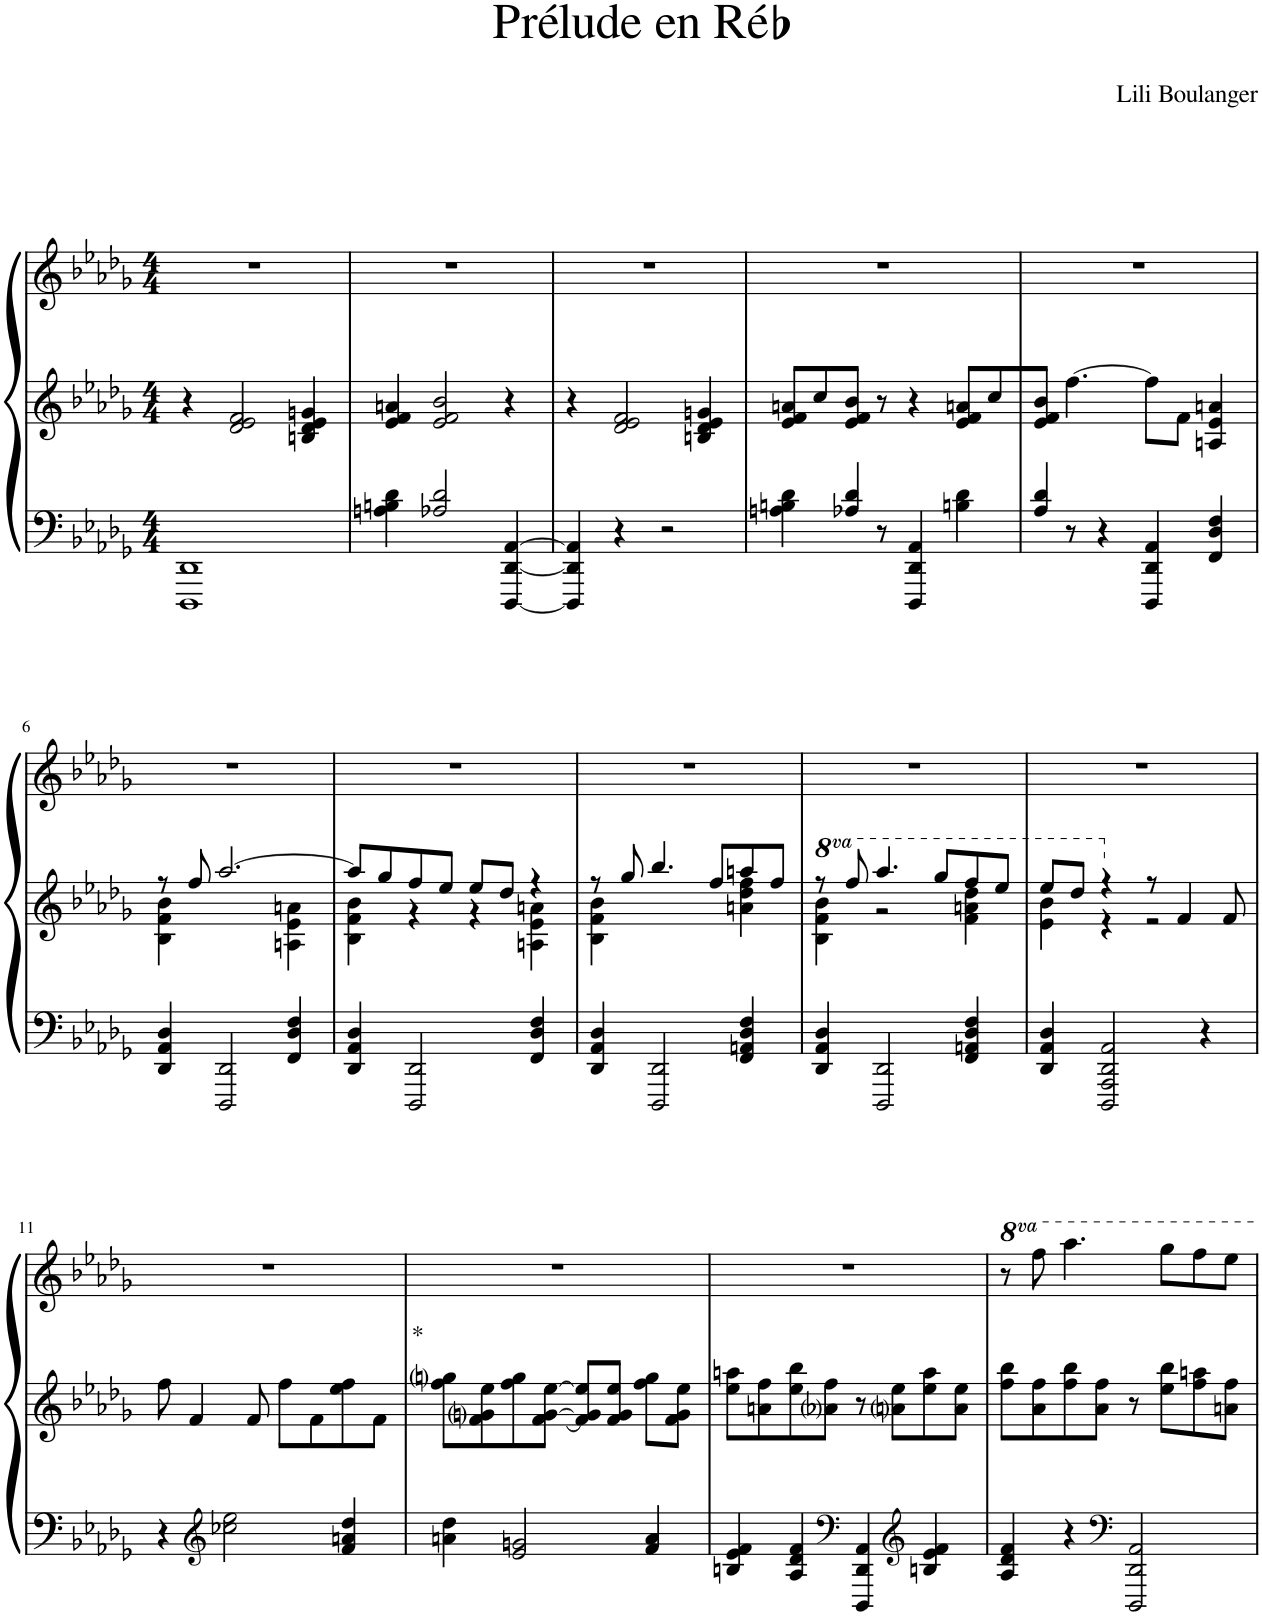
**kern	**kern	**kern
*part1	*part1	*part1
*staff3	*staff2	*staff1
*I"Piano	*	*
*I'Pno.	*	*
*clefF4	*clefG2	*clefG2
*k[b-e-a-d-g-]	*k[b-e-a-d-g-]	*k[b-e-a-d-g-]
*M4/4	*M4/4	*M4/4
=1	=1	=1
1DDD- 1DD-	4r	1r
.	2d-/ 2e-/ 2f/	.
.	4Bn/ 4d-/ 4e-/ 4gn/	.
=2	=2	=2
4An\ 4Bn\ 4d-\	4e-/ 4f/ 4an/	1r
2A-X/ 2d-/	2e-/ 2f/ 2b-/	.
[4DDD-/ [4DD-/ [4AA-/	4r	.
=3	=3	=3
4DDD-/] 4DD-/] 4AA-/]	4r	1r
4r	2d-/ 2e-/ 2f/	.
2r	.	.
.	4Bn/ 4d-/ 4e-/ 4gn/	.
=4	=4	=4
4An\ 4Bn\ 4d-\	8e-/ 8f/ 8an/L	1r
.	8cc/	.
8A-X/ 8d-/	8e-/ 8f/ 8b-/J	.
8r	8r	.
4DDD-/ 4DD-/ 4AA-/	4r	.
4Bn\ 4d-\	8e-/ 8f/ 8an/L	.
.	8cc/	.
=5	=5	=5
8A-/ 8d-/	8e-/ 8f/ 8b-/J	1r
8r	[4.ff\	.
4r	.	.
4DDD-/ 4DD-/ 4AA-/	8ff\L]	.
.	8f\J	.
4FF/ 4D-/ 4F/	4An/ 4e-/ 4an/	.
!!LO:LB:g=z
=6	=6	=6
*	*^	*
4DD-/ 4AA-/ 4D-/	8r	4B-\ 4f\ 4b-\	1r
.	8ff/	.	.
2DDD-/ 2DD-/	[2.aa-/	2ryy	.
4FF/ 4D-/ 4F/	.	4An\ 4e-\ 4an\	.
=7	=7	=7	=7
4DD-/ 4AA-/ 4D-/	8aa-/L]	4B-\ 4f\ 4b-\	1r
.	8gg-/	.	.
2DDD-/ 2DD-/	8ff/	4r	.
.	8ee-/J	.	.
.	8ee-/L	4r	.
.	8dd-/J	.	.
4FF/ 4D-/ 4F/	4r	4An\ 4e-\ 4an\	.
=8	=8	=8	=8
4DD-/ 4AA-/ 4D-/	8r	4B-\ 4f\ 4b-\	1r
.	8gg-/	.	.
2DDD-/ 2DD-/	4.bb-/	4ryy	.
.	.	4ryy	.
.	8ff/L	.	.
4FF/ 4AAn/ 4D-/ 4F/	8aan/	4an\ 4dd-\ 4ff\	.
.	8ff/J	.	.
=9	=9	=9	=9
*	*8va	*	*
4DD-/ 4AA-/ 4D-/	8r	4b-\ 4ff\ 4bb-\	1r
.	8fff/	.	.
2DDD-/ 2DD-/	4.aaa-/	2r	.
.	8ggg-/L	.	.
4FF/ 4AAn/ 4D-/ 4F/	8fff/	4ff\ 4aan\ 4ddd-\	.
.	8eee-/J	.	.
=10	=10	=10	=10
4DD-/ 4AA-/ 4D-/	8eee-/L	4ee-\ 4bb-\	1r
.	8ddd-/J	.	.
*	*X8va	*	*
2DDD-/ 2AAA-/ 2DD-/ 2AA-/	4r	4r	.
.	8r	2r	.
.	4f/	.	.
4r	.	.	.
.	8f/	.	.
*	*v	*v	*
!!LO:LB:g=z
=11	=11	=11
4r	8ff\	1r
.	4f/	.
*clefG2	*	*
2cc-X\ 2ee-\	.	.
.	8f/	.
.	8ff\L	.
.	8f\	.
4f/ 4an/ 4dd-/	8ee-\ 8ff\	.
.	8f\J	.
=12	=12	=12
!	!LO:TX:a:t=*	!
4an\ 4dd-\	8ff\ 8ggni\L	1r
.	8f\ 8gni\ 8ee-\	.
2e-/ 2gn/	8ff\ 8gg\	.
.	[8f\ [8g\ [8ee-\J	.
.	8f/] 8g/] 8ee-/]L	.
.	8f/ 8g/ 8ee-/J	.
4f/ 4a/	8ff\ 8gg\L	.
.	8f\ 8g\ 8ee-\J	.
=13	=13	=13
4Bn/ 4e-/ 4f/	8ee-\ 8aan\L	1r
.	8an\ 8ff\	.
4A-/ 4d-/ 4f/	8ee-\ 8bb-\	.
.	8a-i\ 8ff\J	.
*clefF4	*	*
4DDD-/ 4DD-/ 4AA-/	8r	.
.	8ani\ 8ee-\L	.
*clefG2	*	*
4Bn/ 4e-/ 4f/	8ee-\ 8aa\	.
.	8a\ 8ee-\J	.
=14	=14	=14
4A-/ 4d-/ 4f/	8ff\ 8bb-\L	8r
.	8a-\ 8ff\	8fff\
4r	8ff\ 8bb-\	4.aaa-\
.	8a-\ 8ff\J	.
*clefF4	*	*
2DDD-/ 2DD-/ 2AA-/	8r	.
.	8ee-\ 8bb-\L	8ggg-\L
.	8ff\ 8aan\	8fff\
.	8an\ 8ff\J	8eee-\J
=	=	=
*-	*-	*-
